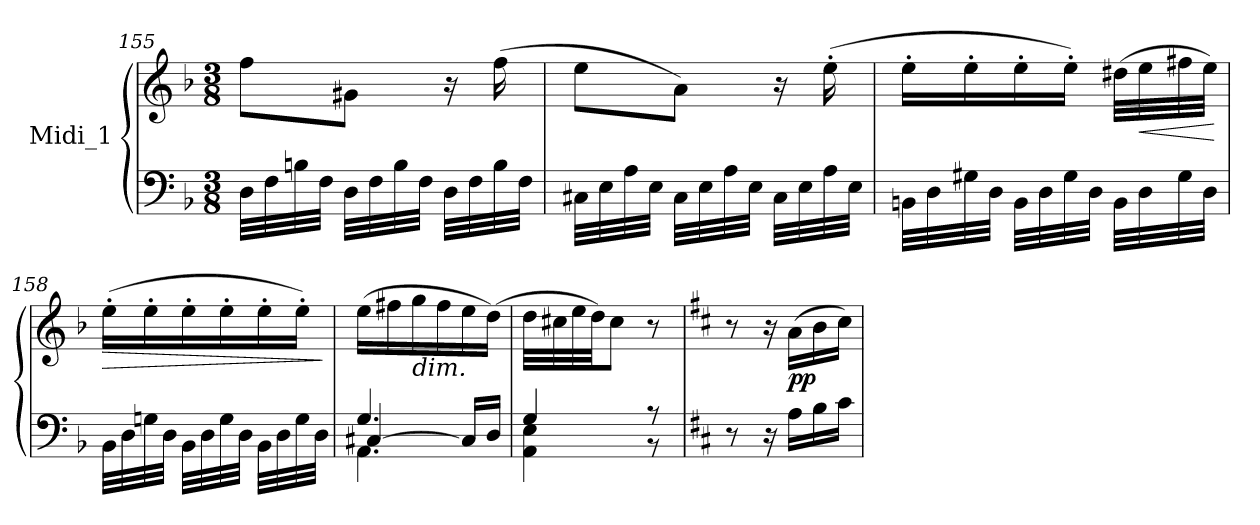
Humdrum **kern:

**kern	**kern	**dynam
*part1	*part1	*part1
*staff2	*staff1	*staff1/2
*I"Midi_1	*	*
*clefF4	*clefG2	*
*k[b-]	*k[b-]	*
*F:	*F:	*
*M3/8	*M3/8	*
=155	=155	=155
32D\LLL	8ff\L	.
32F\	.	.
32Bn\	.	.
32F\JJJ	.	.
32D\LLL	8g#X\J	.
32F\	.	.
32B\	.	.
32F\JJJ	.	.
32D\LLL	16r	.
32F\	.	.
32B\	(>16ff\	.
32F\JJJ	.	.
=156	=156	=156
32C#X\LLL	8ee\L	.
32E\	.	.
32A\	.	.
32E\JJJ	.	.
32C#\LLL	8a\J)	.
32E\	.	.
32A\	.	.
32E\JJJ	.	.
32C#\LLL	16r	.
32E\	.	.
32A\	(>16ee'\	.
32E\JJJ	.	.
!!LO:LB:g=z
=157	=157	=157
32BBn\LLL	16ee'\LL	.
32D\	.	.
32G#X\	16ee'\	.
32D\JJJ	.	.
32BB\LLL	16ee'\	.
32D\	.	.
32G#\	16ee'\JJ)	.
32D\JJJ	.	.
32BB\LLL	(>32dd#X\LLL	.
!	!	!LO:HP:b
32D\	32ee\	<
32G#\	32ff#X\	.
32D\JJJ	32ee\JJJ)	.
.	.	[
=158	=158	=158
!	!	!LO:HP:b
32BB-i\LLL	(>16ee'\LL	>
32D\	.	.
32Gni\	16ee'\	.
32D\JJJ	.	.
32BB-\LLL	16ee'\	.
32D\	.	.
32G\	16ee'\	.
32D\JJJ	.	.
32BB-\LLL	16ee'\	.
32D\	.	.
32G\	16ee'\JJ)	.
32D\JJJ	.	.
.	.	]
=159	=159	=159
*^	*	*
*	*^	*	*
4.G/	4.AA\	[4C#X/	(>16ee\LL	.
.	.	.	16ff#X\	.
!	!	!	!LO:TX:b:i:t=dim.	!
.	.	.	16gg\	.
.	.	.	16ff#\	.
.	.	16C#/LL]	16ee\	.
.	.	16D/JJ	(>16dd\JJ)	.
*	*v	*v	*	*
=160	=160	=160	=160
4G/	4AA\ 4E\	32dd\LLL	.
.	.	32cc#X\	.
.	.	32ee\	.
.	.	32dd\JJ)	.
.	.	8cc#\J	.
8r	8r	8r	.
*v	*v	*	*
=161	=161	=161
*k[f#c#]	*k[f#c#]	*
*D:	*D:	*
8r	8r	.
16r	16r	.
!	!	!LO:DY:b
16A\LL	(>16a\LL	pp
16B\	16b\	.
16c#\JJ	16cc#\JJ)	.
=	=	=
*-	*-	*-
